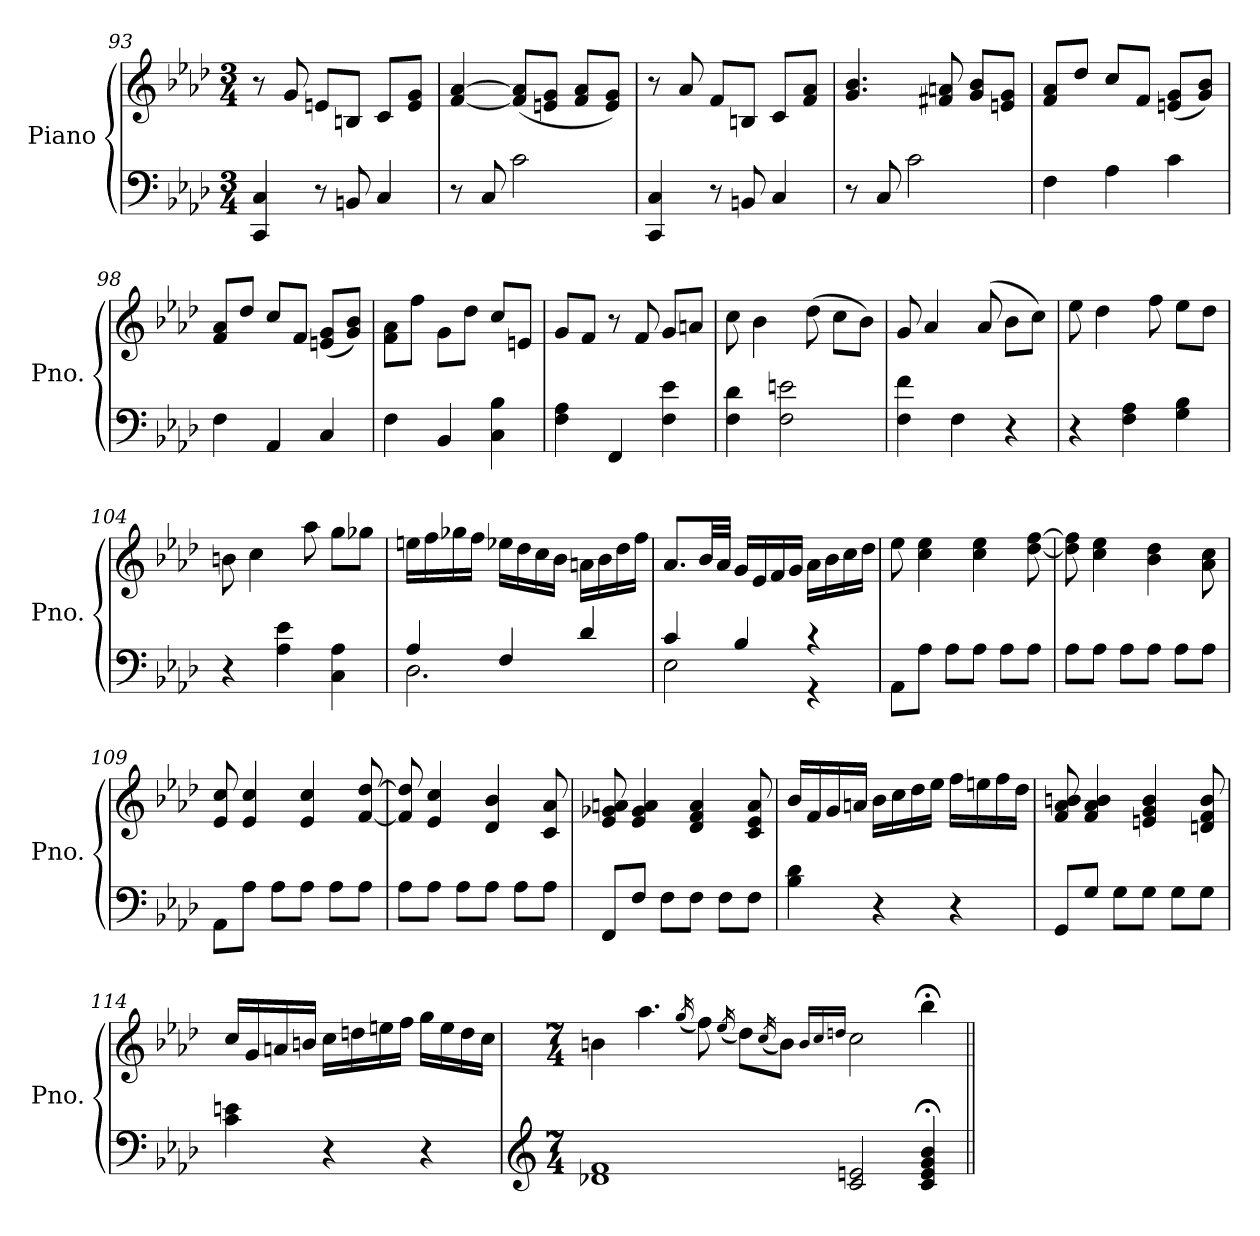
**kern	**kern
*part1	*part1
*staff2	*staff1
*I"Piano	*
*I'Pno.	*
*clefF4	*clefG2
*k[b-e-a-d-]	*k[b-e-a-d-]
*f:	*f:
*M3/4	*M3/4
=93	=93
4CC/ 4C/	8r
.	8g/
8r	8en/L
8BBn/	8Bn/J
4C/	8c/L
.	8e/ 8g/J
=94	=94
8r	[4f/ [4a-/
8C/	.
2c\	(<8f/] 8a-/]L
.	8en/ 8g/J
.	8f/ 8a-/L
.	8e/ 8g/J)
!!LO:PB:g=z
=95	=95
4CC/ 4C/	8r
.	8a-/
8r	8f/L
8BBn/	8Bn/J
4C/	8c/L
.	8f/ 8a-/J
=96	=96
8r	4.g/ 4.b-/
8C/	.
2c\	.
.	8f#X/ 8an/
.	8g/ 8b-/L
.	8en/ 8g/J
=97	=97
4F\	8f/ 8a-/L
.	8dd-/J
4A-\	8cc/L
.	8f/J
4c\	(<8en/ 8g/L
.	8g/ 8b-/J)
=98	=98
4F\	8f/ 8a-/L
.	8dd-/J
4AA-/	8cc/L
.	8f/J
4C/	(<8en/ 8g/L
.	8g/ 8b-/J)
=99	=99
4F\	8f\ 8a-\L
.	8ff\J
4BB-/	8g\L
.	8dd-\J
4C\ 4B-\	8cc/L
.	8en/J
=100	=100
4F\ 4A-\	8g/L
.	8f/J
4FF/	8r
.	8f/
4F\ 4e-\	8g/L
.	8an/J
!!LO:LB:g=z
=101	=101
4F\ 4d-\	8cc\
.	4b-\
2F\ 2en\	.
.	(>8dd-\
.	8cc\L
.	8b-\J)
=102	=102
4F\ 4f\	8g/
.	4a-/
4F\	.
.	(>8a-/
4r	8b-\L
.	8cc\J)
=103	=103
4r	8ee-\
.	4dd-\
4F\ 4A-\	.
.	8ff\
4G\ 4B-\	8ee-\L
.	8dd-\J
=104	=104
4r	8bn\
.	4cc\
4A-\ 4e-\	.
.	8aa-\
4C\ 4A-\	8gg\L
.	8gg-X\J
=105	=105
*^	*
4A-/	2.D-\	16een\LL
.	.	16ff\
.	.	16gg-X\
.	.	16ff\JJ
4F/	.	16ee-X\LL
.	.	16dd-\
.	.	16cc\
.	.	16b-\JJ
4d-/	.	16an\LL
.	.	16b-\
.	.	16dd-\
.	.	16ff\JJ
!!LO:LB:g=z
=106	=106	=106
4c/	2E-\	8.a-/L
.	.	32b-/LL
.	.	32a-/JJJ
4B-/	.	16g/LL
.	.	16e-/
.	.	16f/
.	.	16g/JJ
4r	4r	16a-\LL
.	.	16b-\
.	.	16cc\
.	.	16dd-\JJ
*v	*v	*
=107	=107
8AA-\L	8ee-\
8A-\J	4cc\ 4ee-\
8A-\L	.
8A-\J	4cc\ 4ee-\
8A-\L	.
8A-\J	[8dd-\ [8ff\
=108	=108
8A-\L	8dd-\] 8ff\]
8A-\J	4cc\ 4ee-\
8A-\L	.
8A-\J	4b-\ 4dd-\
8A-\L	.
8A-\J	8a-\ 8cc\
=109	=109
8AA-\L	8e-/ 8cc/
8A-\J	4e-/ 4cc/
8A-\L	.
8A-\J	4e-/ 4cc/
8A-\L	.
8A-\J	[8f/ [8dd-/
=110	=110
8A-\L	8f/] 8dd-/]
8A-\J	4e-/ 4cc/
8A-\L	.
8A-\J	4d-/ 4b-/
8A-\L	.
8A-\J	8c/ 8a-/
=111	=111
8FF/L	8e-/ 8g-X/ 8an/
8F/J	4e-/ 4g-/ 4a/
8F\L	.
8F\J	4d-/ 4f/ 4a/
8F\L	.
8F\J	8c/ 8e-/ 8a/
!!LO:LB:g=z
=112	=112
4B-\ 4d-\	16b-/LL
.	16f/
.	16g/
.	16an/JJ
4r	16b-\LL
.	16cc\
.	16dd-\
.	16ee-\JJ
4r	16ff\LL
.	16een\
.	16ff\
.	16dd-\JJ
=113	=113
8GG/L	8f/ 8a-/ 8bn/
8G/J	4f/ 4a-/ 4b/
8G\L	.
8G\J	4en/ 4g/ 4b/
8G\L	.
8G\J	8dn/ 8f/ 8b/
=114	=114
4c\ 4en\	16cc/LL
.	16g/
.	16an/
.	16bn/JJ
4r	16cc\LL
.	16ddn\
.	16een\
.	16ff\JJ
4r	16gg\LL
.	16ee\
.	16dd\
.	16cc\JJ
!!LO:LB:g=z
=115	=115
*clefG2	*
*M7/4	*M7/4
1d-X 1f	4bn\
.	4.aa-\
.	(<16qgg/
.	8ff\)
.	(<16qee-/
.	8dd-\L)
.	(<16qcc/
.	8b\J)
.	16qb/LL
.	16qcc/
.	16qddn/JJ
2c/ 2en/	2cc\
4c/;< 4e/;< 4g/;< 4b-/;<	4bb-;<\
=||	=||
*-	*-
